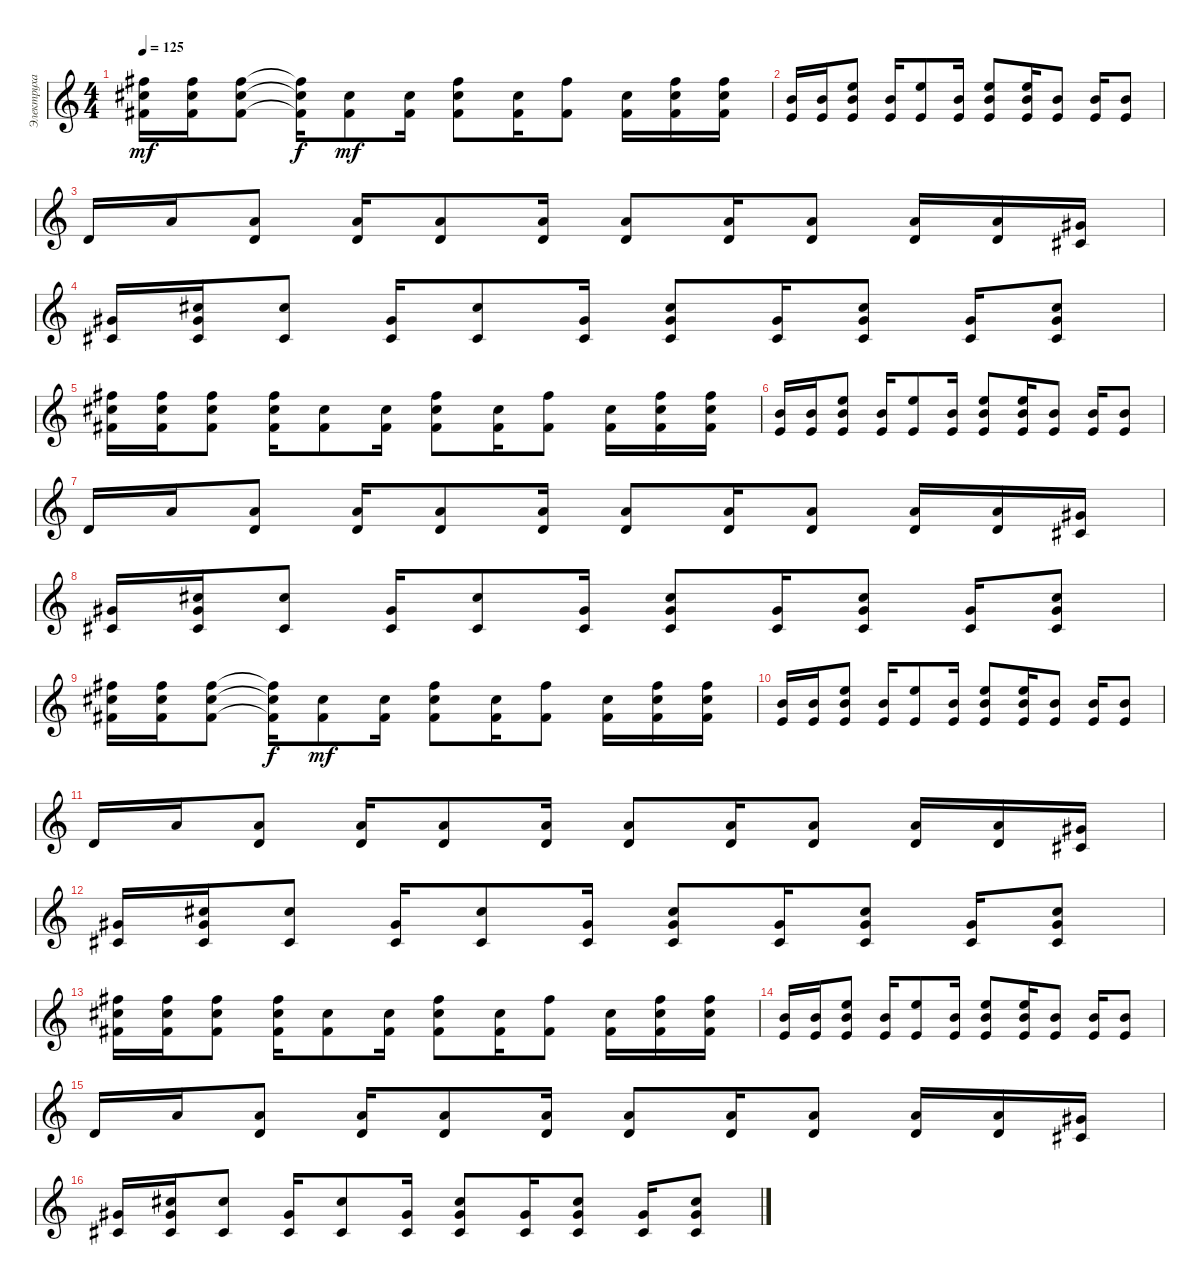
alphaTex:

\track ("Электруха" "Электруха") {instrument overdrivenguitar}
\staff {score}
\tuning (E4 B3 G3 D3 A2 E2) {hide}
\ts (4 4)
\tempo 125
\clef g2
\ks c
(11.3 11.4 9.5).16{dy mf} (11.3 11.4 9.5).16 (11.3 11.4 9.5).8 (11.3{t} 11.4{t} 9.5{t}).16{dy f} (11.4 9.5).8{dy mf} (11.4 9.5).16 (11.3 11.4 9.5).8 (11.4 9.5).16 (11.3 9.5).8 (11.4 9.5).16 (11.3 11.4 9.5).16 (11.3 11.4 9.5).16 |
(9.4 7.5).16 (9.4 7.5).16 (9.3 9.4 7.5).8 (9.4 7.5).16 (9.3 7.5).8 (9.4 7.5).16 (9.3 9.4 7.5).8 (9.3 9.4 7.5).16 (9.4 7.5).8 (9.4 7.5).16 (9.4 7.5).8 |
5.5.16 7.4.16 (7.4 5.5).8 (7.4 5.5).16 (7.4 5.5).8 (7.4 5.5).16 (7.4 5.5).8 (7.4 5.5).16 (7.4 5.5).8 (7.4 5.5).16 (7.4 5.5).16 (6.4 4.5).16 |
(6.4 4.5).16 (6.3 6.4 4.5).16 (6.3 4.5).8 (6.4 4.5).16 (6.3 4.5).8 (6.4 4.5).16 (6.3 6.4 4.5).8 (6.4 4.5).16 (6.3 6.4 4.5).8 (6.4 4.5).16 (6.3 6.4 4.5).8 |
(11.3 11.4 9.5).16 (11.3 11.4 9.5).16 (11.3 11.4 9.5).8 (11.3 11.4 9.5).16 (11.4 9.5).8 (11.4 9.5).16 (11.3 11.4 9.5).8 (11.4 9.5).16 (11.3 9.5).8 (11.4 9.5).16 (11.3 11.4 9.5).16 (11.3 11.4 9.5).16 |
(9.4 7.5).16 (9.4 7.5).16 (9.3 9.4 7.5).8 (9.4 7.5).16 (9.3 7.5).8 (9.4 7.5).16 (9.3 9.4 7.5).8 (9.3 9.4 7.5).16 (9.4 7.5).8 (9.4 7.5).16 (9.4 7.5).8 |
5.5.16 7.4.16 (7.4 5.5).8 (7.4 5.5).16 (7.4 5.5).8 (7.4 5.5).16 (7.4 5.5).8 (7.4 5.5).16 (7.4 5.5).8 (7.4 5.5).16 (7.4 5.5).16 (6.4 4.5).16 |
(6.4 4.5).16 (6.3 6.4 4.5).16 (6.3 4.5).8 (6.4 4.5).16 (6.3 4.5).8 (6.4 4.5).16 (6.3 6.4 4.5).8 (6.4 4.5).16 (6.3 6.4 4.5).8 (6.4 4.5).16 (6.3 6.4 4.5).8 |
(11.3 11.4 9.5).16 (11.3 11.4 9.5).16 (11.3 11.4 9.5).8 (11.3{t} 11.4{t} 9.5{t}).16{dy f} (11.4 9.5).8{dy mf} (11.4 9.5).16 (11.3 11.4 9.5).8 (11.4 9.5).16 (11.3 9.5).8 (11.4 9.5).16 (11.3 11.4 9.5).16 (11.3 11.4 9.5).16 |
(9.4 7.5).16 (9.4 7.5).16 (9.3 9.4 7.5).8 (9.4 7.5).16 (9.3 7.5).8 (9.4 7.5).16 (9.3 9.4 7.5).8 (9.3 9.4 7.5).16 (9.4 7.5).8 (9.4 7.5).16 (9.4 7.5).8 |
5.5.16 7.4.16 (7.4 5.5).8 (7.4 5.5).16 (7.4 5.5).8 (7.4 5.5).16 (7.4 5.5).8 (7.4 5.5).16 (7.4 5.5).8 (7.4 5.5).16 (7.4 5.5).16 (6.4 4.5).16 |
(6.4 4.5).16 (6.3 6.4 4.5).16 (6.3 4.5).8 (6.4 4.5).16 (6.3 4.5).8 (6.4 4.5).16 (6.3 6.4 4.5).8 (6.4 4.5).16 (6.3 6.4 4.5).8 (6.4 4.5).16 (6.3 6.4 4.5).8 |
(11.3 11.4 9.5).16 (11.3 11.4 9.5).16 (11.3 11.4 9.5).8 (11.3 11.4 9.5).16 (11.4 9.5).8 (11.4 9.5).16 (11.3 11.4 9.5).8 (11.4 9.5).16 (11.3 9.5).8 (11.4 9.5).16 (11.3 11.4 9.5).16 (11.3 11.4 9.5).16 |
(9.4 7.5).16 (9.4 7.5).16 (9.3 9.4 7.5).8 (9.4 7.5).16 (9.3 7.5).8 (9.4 7.5).16 (9.3 9.4 7.5).8 (9.3 9.4 7.5).16 (9.4 7.5).8 (9.4 7.5).16 (9.4 7.5).8 |
5.5.16 7.4.16 (7.4 5.5).8 (7.4 5.5).16 (7.4 5.5).8 (7.4 5.5).16 (7.4 5.5).8 (7.4 5.5).16 (7.4 5.5).8 (7.4 5.5).16 (7.4 5.5).16 (6.4 4.5).16 |
(6.4 4.5).16 (6.3 6.4 4.5).16 (6.3 4.5).8 (6.4 4.5).16 (6.3 4.5).8 (6.4 4.5).16 (6.3 6.4 4.5).8 (6.4 4.5).16 (6.3 6.4 4.5).8 (6.4 4.5).16 (6.3 6.4 4.5).8
